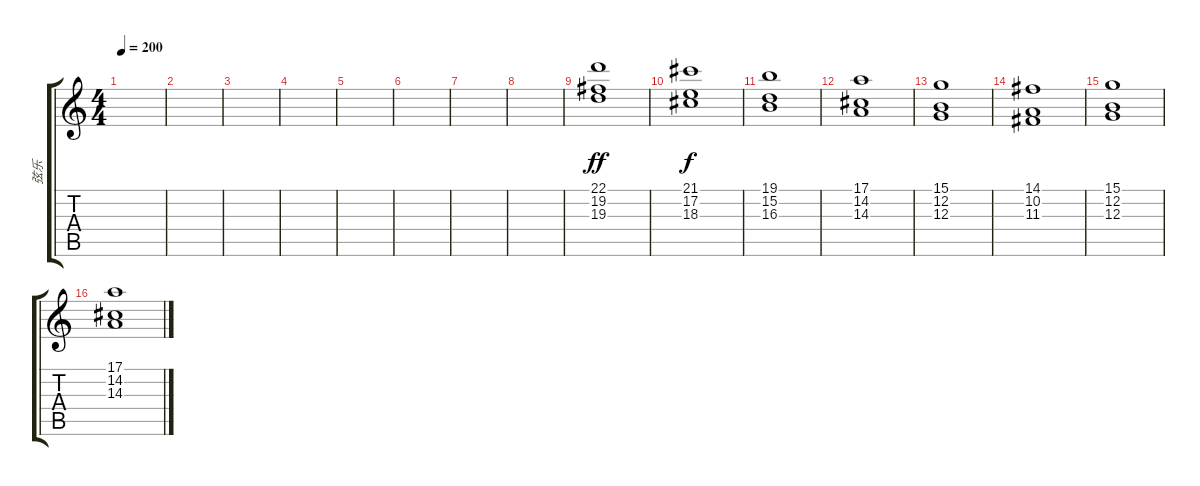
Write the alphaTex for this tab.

\track ("弦乐" "弦乐") {instrument stringensemble2}
\staff {score tabs}
\tuning (E4 B3 G3 D3 A2 D2) {hide}
\ts (4 4)
\tempo 196
\tempo 200
\clef g2
\ks c
|
|
|
|
|
|
|
|
(22.1 19.2 19.3).1{dy ff} |
(21.1 17.2 18.3).1{dy f} |
(19.1 15.2 16.3).1 |
(17.1 14.2 14.3).1 |
(15.1 12.2 12.3).1 |
(14.1 10.2 11.3).1 |
(15.1 12.2 12.3).1 |
(17.1 14.2 14.3).1
